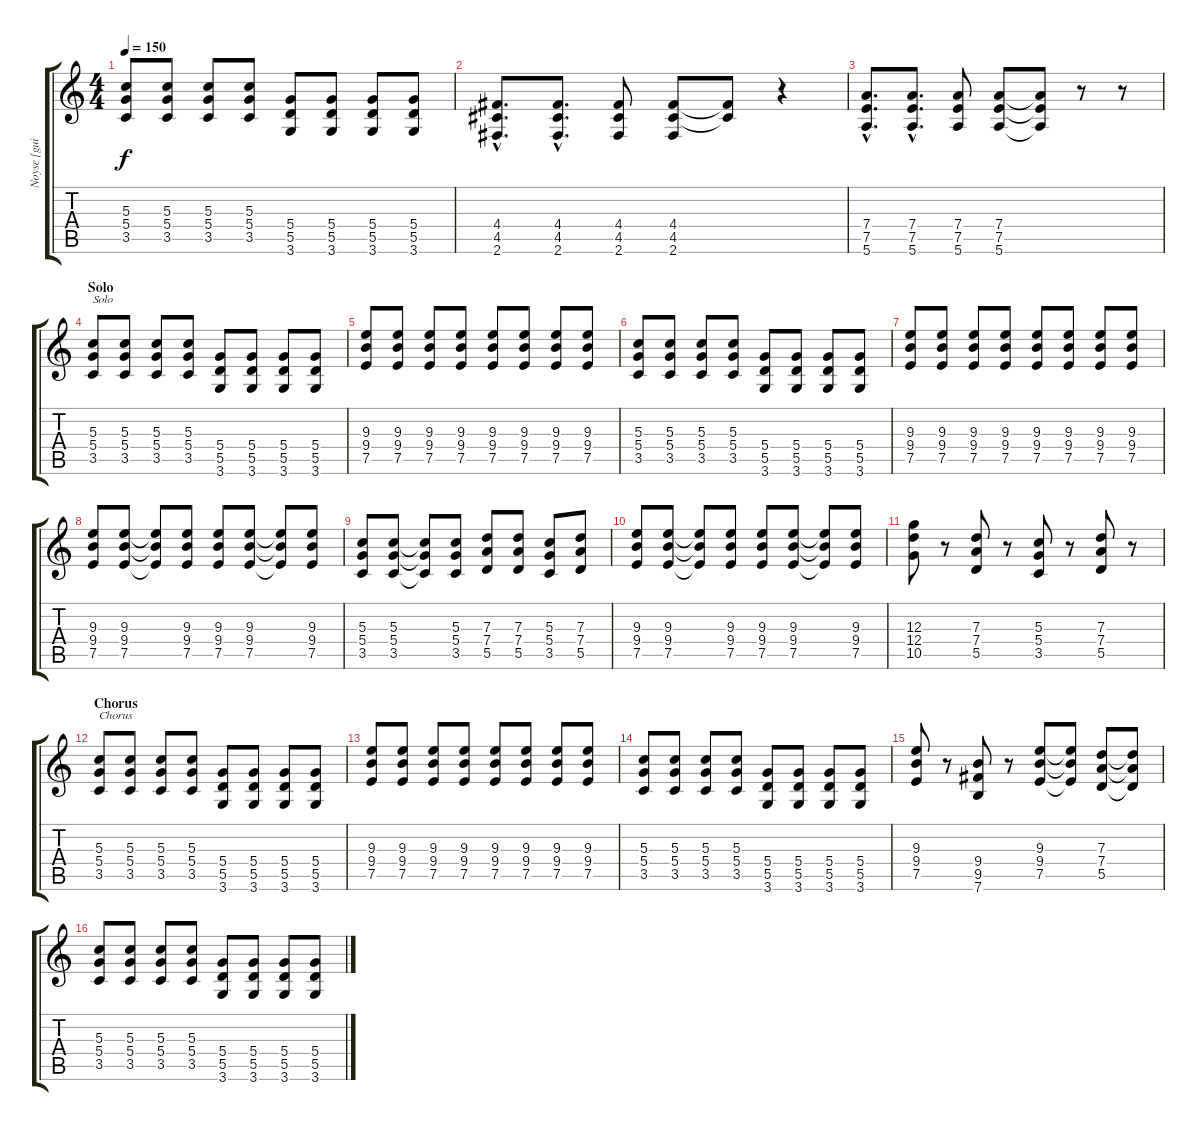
\track ("Noyse [guitar]" "Noyse [gui") {instrument distortionguitar}
\staff {score tabs}
\tuning (E4 B3 G3 D3 A2 E2) {hide}
\ts (4 4)
\tempo 150
\clef g2
\ks c
(5.3 5.4 3.5).8{dy f} (5.3 5.4 3.5).8 (5.3 5.4 3.5).8 (5.3 5.4 3.5).8 (5.4 5.5 3.6).8 (5.4 5.5 3.6).8 (5.4 5.5 3.6).8 (5.4 5.5 3.6).8 |
(4.4{hac} 4.5{hac} 2.6{hac}).8{d} (4.4{hac} 4.5{hac} 2.6{hac}).8{d} (4.4 4.5 2.6).8 (4.4 4.5 2.6).8 (4.4{t} 4.5{t}).8 r.4 |
(7.4{hac} 7.5{hac} 5.6{hac}).8{d} (7.4{hac} 7.5{hac} 5.6{hac}).8{d} (7.4 7.5 5.6).8 (7.4 7.5 5.6).8 (7.4{t} 7.5{t} 5.6{t}).8 r.8 r.8 |
\section ("" "Solo")
(5.3 5.4 3.5).8{txt "Solo"} (5.3 5.4 3.5).8 (5.3 5.4 3.5).8 (5.3 5.4 3.5).8 (5.4 5.5 3.6).8 (5.4 5.5 3.6).8 (5.4 5.5 3.6).8 (5.4 5.5 3.6).8 |
(9.3 9.4 7.5).8 (9.3 9.4 7.5).8 (9.3 9.4 7.5).8 (9.3 9.4 7.5).8 (9.3 9.4 7.5).8 (9.3 9.4 7.5).8 (9.3 9.4 7.5).8 (9.3 9.4 7.5).8 |
(5.3 5.4 3.5).8 (5.3 5.4 3.5).8 (5.3 5.4 3.5).8 (5.3 5.4 3.5).8 (5.4 5.5 3.6).8 (5.4 5.5 3.6).8 (5.4 5.5 3.6).8 (5.4 5.5 3.6).8 |
(9.3 9.4 7.5).8 (9.3 9.4 7.5).8 (9.3 9.4 7.5).8 (9.3 9.4 7.5).8 (9.3 9.4 7.5).8 (9.3 9.4 7.5).8 (9.3 9.4 7.5).8 (9.3 9.4 7.5).8 |
(9.3 9.4 7.5).8 (9.3 9.4 7.5).8 (9.3{t} 9.4{t} 7.5{t}).8 (9.3 9.4 7.5).8 (9.3 9.4 7.5).8 (9.3 9.4 7.5).8 (9.3{t} 9.4{t} 7.5{t}).8 (9.3 9.4 7.5).8 |
(5.3 5.4 3.5).8 (5.3 5.4 3.5).8 (5.3{t} 5.4{t} 3.5{t}).8 (5.3 5.4 3.5).8 (7.3 7.4 5.5).8 (7.3 7.4 5.5).8 (5.3 5.4 3.5).8 (7.3 7.4 5.5).8 |
(9.3 9.4 7.5).8 (9.3 9.4 7.5).8 (9.3{t} 9.4{t} 7.5{t}).8 (9.3 9.4 7.5).8 (9.3 9.4 7.5).8 (9.3 9.4 7.5).8 (9.3{t} 9.4{t} 7.5{t}).8 (9.3 9.4 7.5).8 |
(12.3 12.4 10.5).8 r.8 (7.3 7.4 5.5).8 r.8 (5.3 5.4 3.5).8 r.8 (7.3 7.4 5.5).8 r.8 |
\section ("" "Chorus")
(5.3 5.4 3.5).8{txt "Chorus"} (5.3 5.4 3.5).8 (5.3 5.4 3.5).8 (5.3 5.4 3.5).8 (5.4 5.5 3.6).8 (5.4 5.5 3.6).8 (5.4 5.5 3.6).8 (5.4 5.5 3.6).8 |
(9.3 9.4 7.5).8 (9.3 9.4 7.5).8 (9.3 9.4 7.5).8 (9.3 9.4 7.5).8 (9.3 9.4 7.5).8 (9.3 9.4 7.5).8 (9.3 9.4 7.5).8 (9.3 9.4 7.5).8 |
(5.3 5.4 3.5).8 (5.3 5.4 3.5).8 (5.3 5.4 3.5).8 (5.3 5.4 3.5).8 (5.4 5.5 3.6).8 (5.4 5.5 3.6).8 (5.4 5.5 3.6).8 (5.4 5.5 3.6).8 |
(9.3 9.4 7.5).8 r.8 (9.4 9.5 7.6).8 r.8 (9.3 9.4 7.5).8 (9.3{t} 9.4{t} 7.5{t}).8 (7.3 7.4 5.5).8 (7.3{t} 7.4{t} 5.5{t}).8 |
(5.3 5.4 3.5).8 (5.3 5.4 3.5).8 (5.3 5.4 3.5).8 (5.3 5.4 3.5).8 (5.4 5.5 3.6).8 (5.4 5.5 3.6).8 (5.4 5.5 3.6).8 (5.4 5.5 3.6).8
